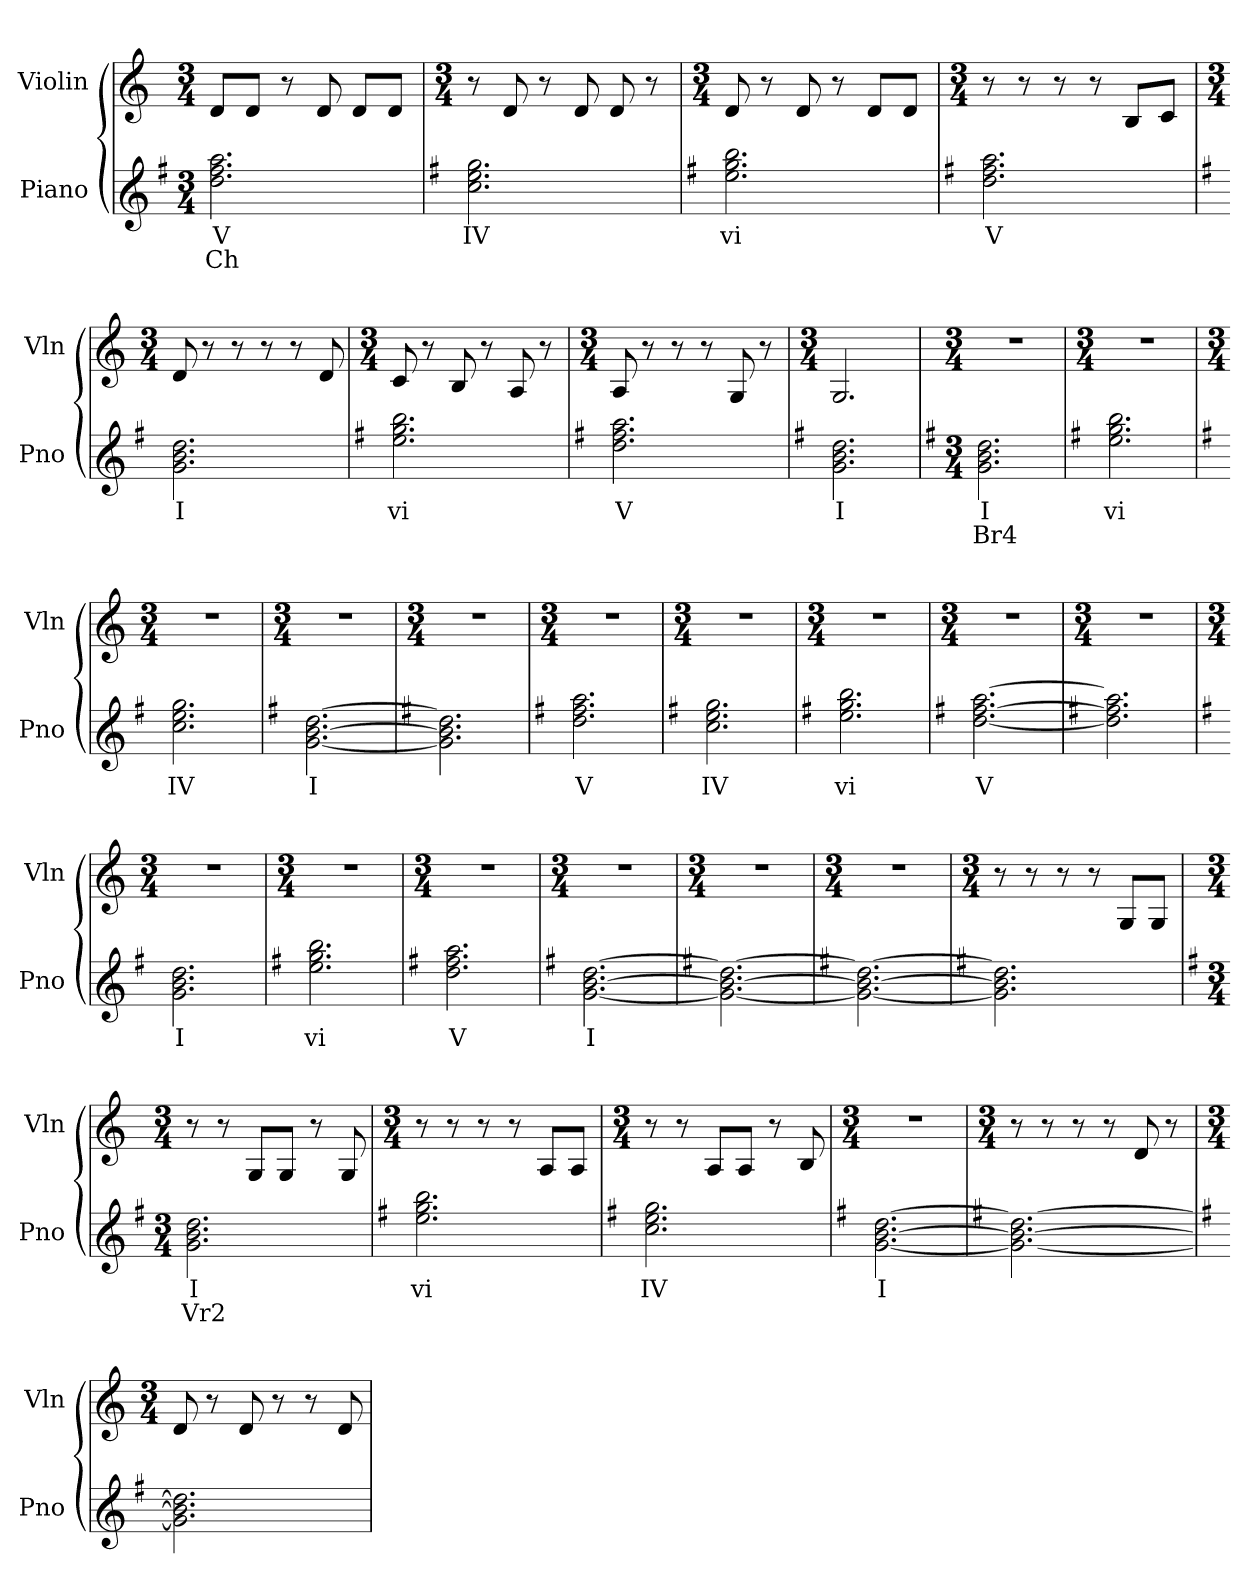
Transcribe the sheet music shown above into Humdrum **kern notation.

**kern	**text	**text	**kern
*part2	*part2	*part2	*part1
*staff2	*staff2	*staff2	*staff1
*I"Piano	*	*	*I"Violin
*I'Pno	*	*	*I'Vln
*k[f#]	*	*	*
*G:	*	*	*
*M3/4	*	*	*M3/4
=	=	=	=
2.dd 2.ff# 2.aa	V	Ch	8dL
.	.	.	8dJ
.	.	.	8r
.	.	.	8d
.	.	.	8dL
.	.	.	8dJ
=	=	=	=
*k[f#]	*	*	*
*G:	*	*	*
*	*	*	*M3/4
2.cc 2.ee 2.gg	IV	.	8r
.	.	.	8d
.	.	.	8r
.	.	.	8d
.	.	.	8d
.	.	.	8r
=	=	=	=
*k[f#]	*	*	*
*G:	*	*	*
*	*	*	*M3/4
2.ee 2.gg 2.bb	vi	.	8d
.	.	.	8r
.	.	.	8d
.	.	.	8r
.	.	.	8dL
.	.	.	8dJ
=	=	=	=
*k[f#]	*	*	*
*G:	*	*	*
*	*	*	*M3/4
2.dd 2.ff# 2.aa	V	.	8r
.	.	.	8r
.	.	.	8r
.	.	.	8r
.	.	.	8BL
.	.	.	8cJ
=	=	=	=
*k[f#]	*	*	*
*G:	*	*	*
*	*	*	*M3/4
2.g 2.b 2.dd	I	.	8d
.	.	.	8r
.	.	.	8r
.	.	.	8r
.	.	.	8r
.	.	.	8d
=	=	=	=
*k[f#]	*	*	*
*G:	*	*	*
*	*	*	*M3/4
2.ee 2.gg 2.bb	vi	.	8c
.	.	.	8r
.	.	.	8B
.	.	.	8r
.	.	.	8A
.	.	.	8r
=	=	=	=
*k[f#]	*	*	*
*G:	*	*	*
*	*	*	*M3/4
2.dd 2.ff# 2.aa	V	.	8A
.	.	.	8r
.	.	.	8r
.	.	.	8r
.	.	.	8G
.	.	.	8r
=	=	=	=
*k[f#]	*	*	*
*G:	*	*	*
*	*	*	*M3/4
2.g 2.b 2.dd	I	.	2.G
=	=	=	=
*k[f#]	*	*	*
*G:	*	*	*
*M3/4	*	*	*M3/4
2.g 2.b 2.dd	I	Br4	2.r
=	=	=	=
*k[f#]	*	*	*
*G:	*	*	*
*	*	*	*M3/4
2.ee 2.gg 2.bb	vi	.	2.r
=	=	=	=
*k[f#]	*	*	*
*G:	*	*	*
*	*	*	*M3/4
2.cc 2.ee 2.gg	IV	.	2.r
=	=	=	=
*k[f#]	*	*	*
*G:	*	*	*
*	*	*	*M3/4
[2.g [2.b [2.dd	I	.	2.r
=	=	=	=
*k[f#]	*	*	*
*G:	*	*	*
*	*	*	*M3/4
2.g] 2.b] 2.dd]	.	.	2.r
=	=	=	=
*k[f#]	*	*	*
*G:	*	*	*
*	*	*	*M3/4
2.dd 2.ff# 2.aa	V	.	2.r
=	=	=	=
*k[f#]	*	*	*
*G:	*	*	*
*	*	*	*M3/4
2.cc 2.ee 2.gg	IV	.	2.r
=	=	=	=
*k[f#]	*	*	*
*G:	*	*	*
*	*	*	*M3/4
2.ee 2.gg 2.bb	vi	.	2.r
=	=	=	=
*k[f#]	*	*	*
*G:	*	*	*
*	*	*	*M3/4
[2.dd [2.ff# [2.aa	V	.	2.r
=	=	=	=
*k[f#]	*	*	*
*G:	*	*	*
*	*	*	*M3/4
2.dd] 2.ff#] 2.aa]	.	.	2.r
=	=	=	=
*k[f#]	*	*	*
*G:	*	*	*
*	*	*	*M3/4
2.g 2.b 2.dd	I	.	2.r
=	=	=	=
*k[f#]	*	*	*
*G:	*	*	*
*	*	*	*M3/4
2.ee 2.gg 2.bb	vi	.	2.r
=	=	=	=
*k[f#]	*	*	*
*G:	*	*	*
*	*	*	*M3/4
2.dd 2.ff# 2.aa	V	.	2.r
=	=	=	=
*k[f#]	*	*	*
*G:	*	*	*
*	*	*	*M3/4
[2.g [2.b [2.dd	I	.	2.r
=	=	=	=
*k[f#]	*	*	*
*G:	*	*	*
*	*	*	*M3/4
2.g_ 2.b_ 2.dd_	.	.	2.r
=	=	=	=
*k[f#]	*	*	*
*G:	*	*	*
*	*	*	*M3/4
2.g_ 2.b_ 2.dd_	.	.	2.r
=	=	=	=
*k[f#]	*	*	*
*G:	*	*	*
*	*	*	*M3/4
2.g] 2.b] 2.dd]	.	.	8r
.	.	.	8r
.	.	.	8r
.	.	.	8r
.	.	.	8GL
.	.	.	8GJ
=	=	=	=
*k[f#]	*	*	*
*G:	*	*	*
*M3/4	*	*	*M3/4
2.g 2.b 2.dd	I	Vr2	8r
.	.	.	8r
.	.	.	8GL
.	.	.	8GJ
.	.	.	8r
.	.	.	8G
=	=	=	=
*k[f#]	*	*	*
*G:	*	*	*
*	*	*	*M3/4
2.ee 2.gg 2.bb	vi	.	8r
.	.	.	8r
.	.	.	8r
.	.	.	8r
.	.	.	8AL
.	.	.	8AJ
=	=	=	=
*k[f#]	*	*	*
*G:	*	*	*
*	*	*	*M3/4
2.cc 2.ee 2.gg	IV	.	8r
.	.	.	8r
.	.	.	8AL
.	.	.	8AJ
.	.	.	8r
.	.	.	8B
=	=	=	=
*k[f#]	*	*	*
*G:	*	*	*
*	*	*	*M3/4
[2.g [2.b [2.dd	I	.	2.r
=	=	=	=
*k[f#]	*	*	*
*G:	*	*	*
*	*	*	*M3/4
2.g_ 2.b_ 2.dd_	.	.	8r
.	.	.	8r
.	.	.	8r
.	.	.	8r
.	.	.	8d
.	.	.	8r
=	=	=	=
*k[f#]	*	*	*
*G:	*	*	*
*	*	*	*M3/4
2.g] 2.b] 2.dd]	.	.	8d
.	.	.	8r
.	.	.	8d
.	.	.	8r
.	.	.	8r
.	.	.	8d
=	=	=	=
*-	*-	*-	*-
